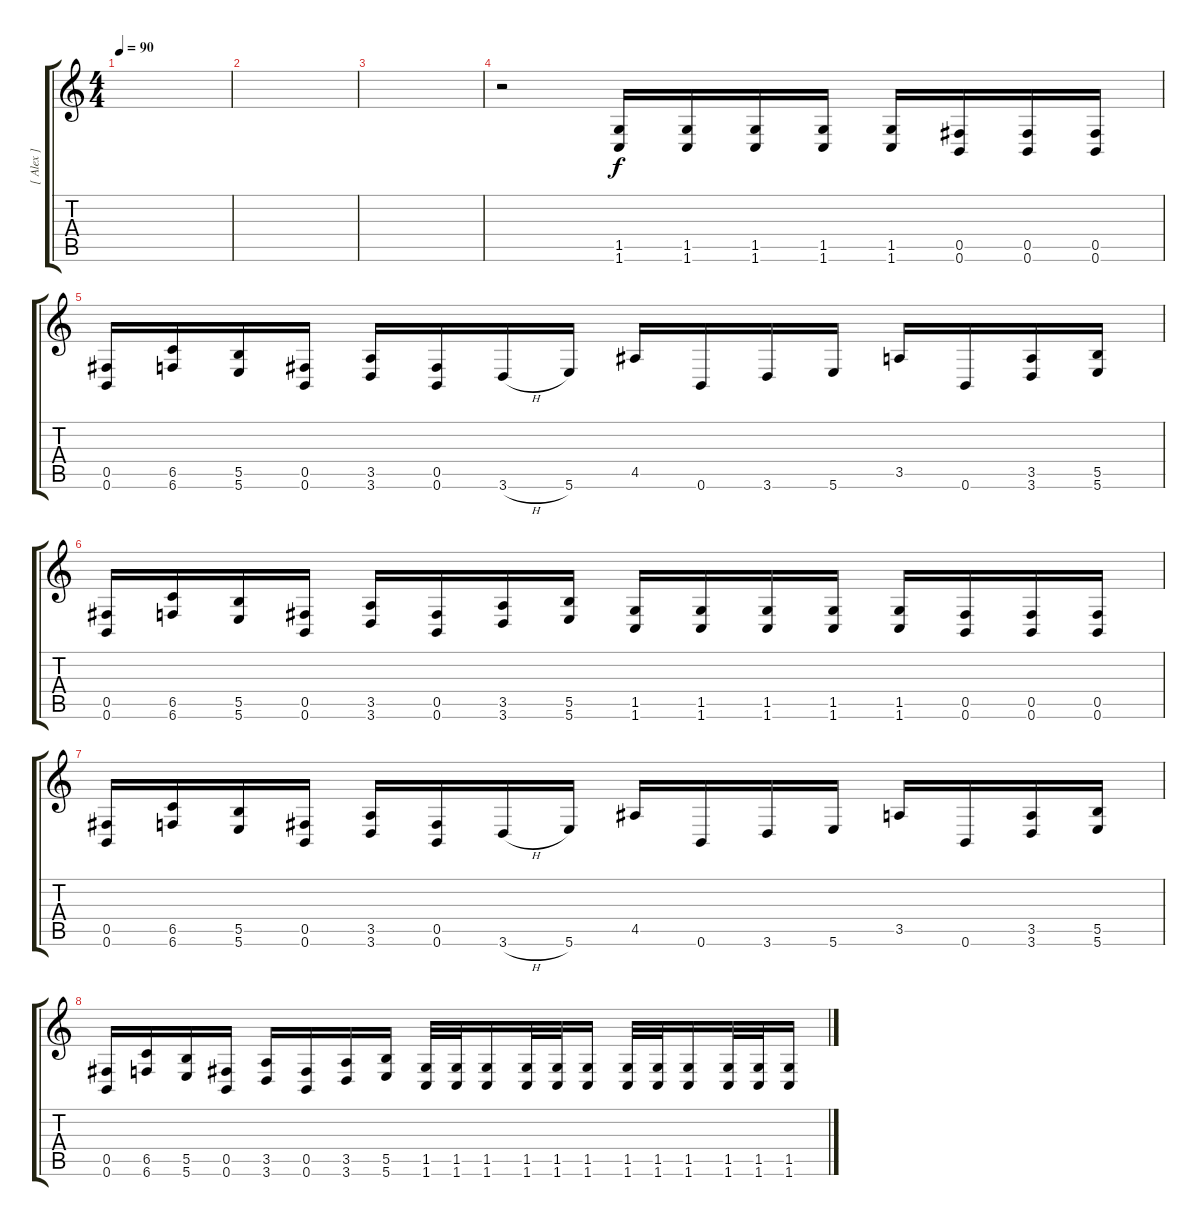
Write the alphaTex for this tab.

\track ("[ Alex ]" "[ Alex ]") {instrument distortionguitar}
\staff {score tabs}
\tuning (Db4 Ab3 E3 B2 Gb2 B1) {hide}
\ts (4 4)
\tempo 90
\clef g2
\ks c
|
|
|
r.2 (1.5 1.6).16 (1.5 1.6).16 (1.5 1.6).16 (1.5 1.6).16 (1.5 1.6).16 (0.5 0.6).16 (0.5 0.6).16 (0.5 0.6).16 |
(0.5 0.6).16 (6.5 6.6).16 (5.5 5.6).16 (0.5 0.6).16 (3.5 3.6).16 (0.5 0.6).16 3.6{h}.16 5.6.16 4.5.16 0.6.16 3.6.16 5.6.16 3.5.16 0.6.16 (3.5 3.6).16 (5.5 5.6).16 |
(0.5 0.6).16 (6.5 6.6).16 (5.5 5.6).16 (0.5 0.6).16 (3.5 3.6).16 (0.5 0.6).16 (3.5 3.6).16 (5.5 5.6).16 (1.5 1.6).16 (1.5 1.6).16 (1.5 1.6).16 (1.5 1.6).16 (1.5 1.6).16 (0.5 0.6).16 (0.5 0.6).16 (0.5 0.6).16 |
(0.5 0.6).16 (6.5 6.6).16 (5.5 5.6).16 (0.5 0.6).16 (3.5 3.6).16 (0.5 0.6).16 3.6{h}.16 5.6.16 4.5.16 0.6.16 3.6.16 5.6.16 3.5.16 0.6.16 (3.5 3.6).16 (5.5 5.6).16 |
(0.5 0.6).16 (6.5 6.6).16 (5.5 5.6).16 (0.5 0.6).16 (3.5 3.6).16 (0.5 0.6).16 (3.5 3.6).16 (5.5 5.6).16 (1.5 1.6).32 (1.5 1.6).32 (1.5 1.6).16 (1.5 1.6).32 (1.5 1.6).32 (1.5 1.6).16 (1.5 1.6).32 (1.5 1.6).32 (1.5 1.6).16 (1.5 1.6).32 (1.5 1.6).32 (1.5 1.6).16
